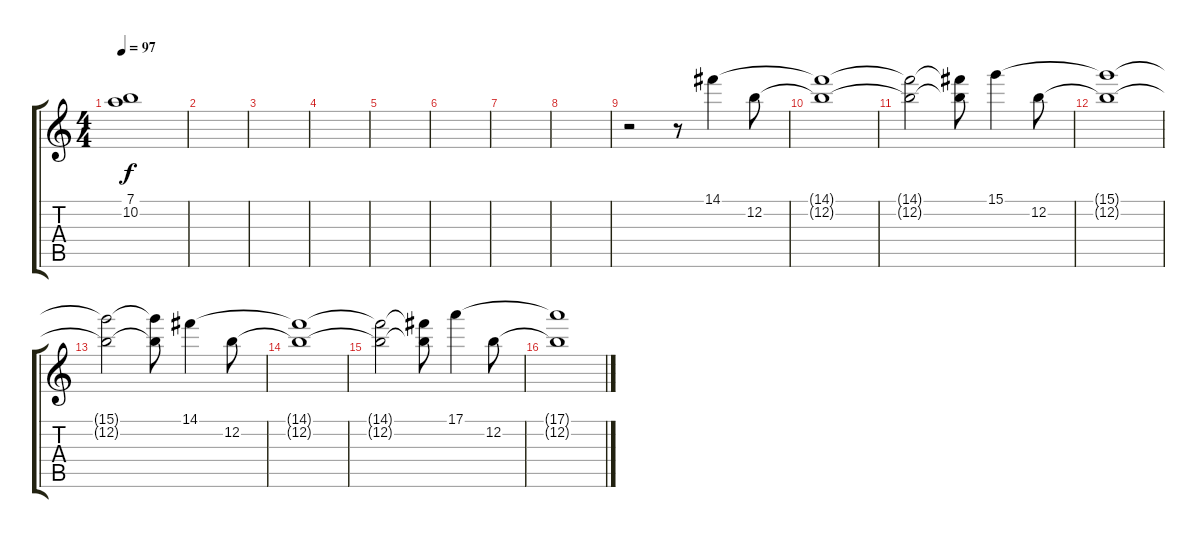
\track "" {instrument distortionguitar}
\staff {score tabs}
\tuning (E4 B3 G3 D3 A2 E2) {hide}
\ts (4 4)
\tempo 97
\clef g2
\ks c
(7.1{t} 10.2{t}).1{dy f} |
\section ("" "")
|
|
|
|
\section ("" "")
|
|
|
r.2 r.8{volume 8 instrument acousticguitarsteel} 14.1.4 12.2.8 |
\section ("" "")
(14.1{t} 12.2{t}).1 |
(14.1{t} 12.2{t}).2 (14.1{t} 12.2{t}).8{volume 8 instrument acousticguitarsteel} 15.1.4 12.2.8 |
(15.1{t} 12.2{t}).1 |
(15.1{t} 12.2{t}).2 (15.1{t} 12.2{t}).8{volume 8 instrument acousticguitarsteel} 14.1.4 12.2.8 |
\section ("" "")
(14.1{t} 12.2{t}).1 |
(14.1{t} 12.2{t}).2 (14.1{t} 12.2{t}).8{volume 8 instrument acousticguitarsteel} 17.1.4 12.2.8 |
(17.1{t} 12.2{t}).1
